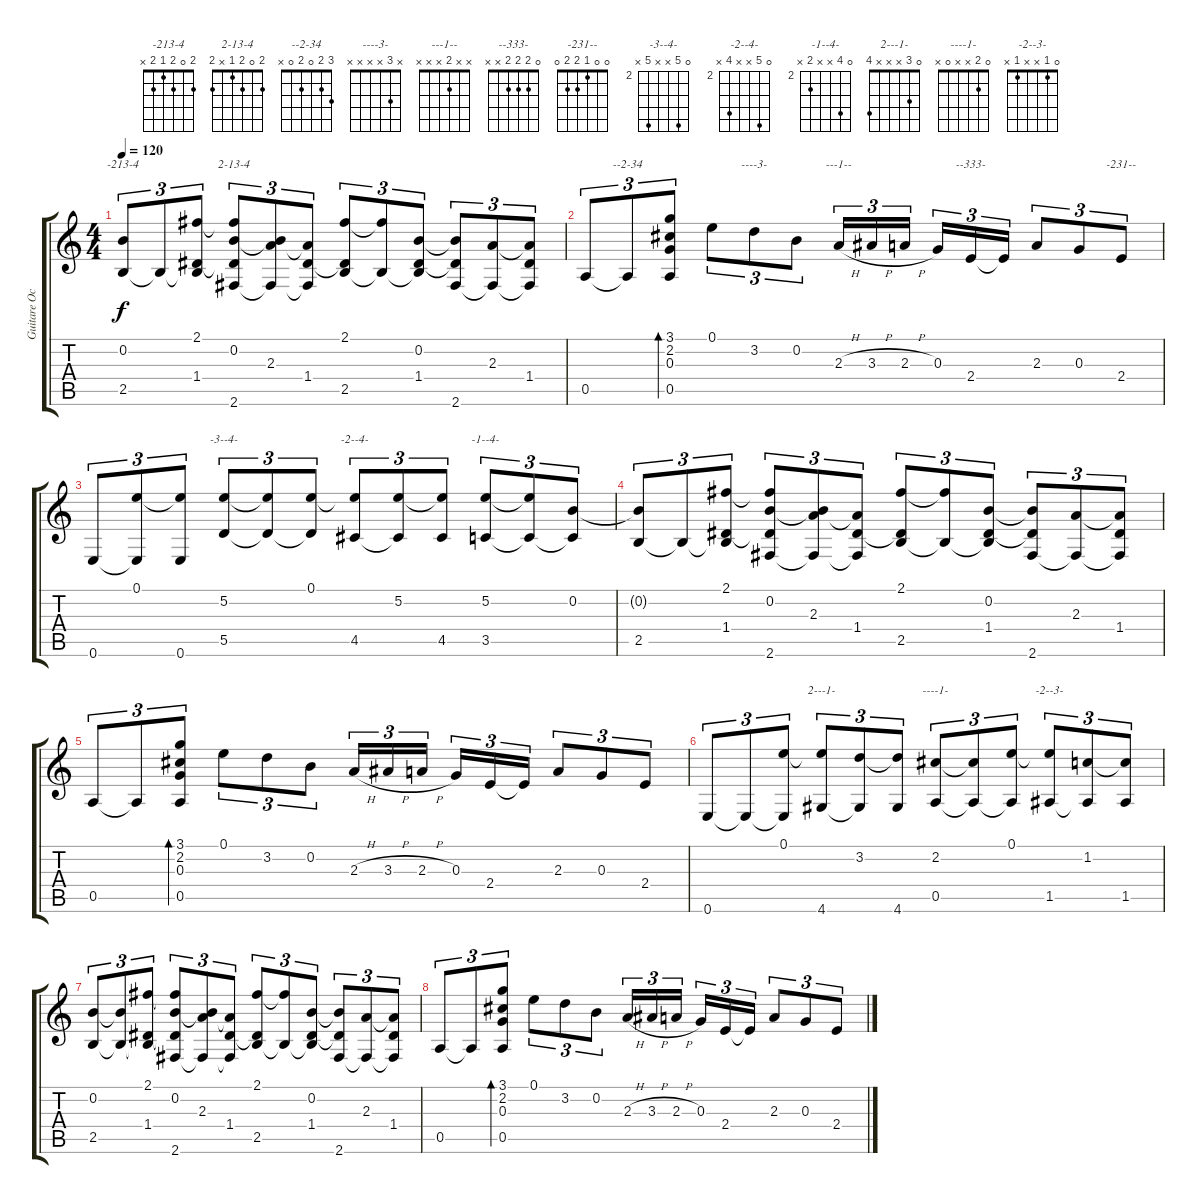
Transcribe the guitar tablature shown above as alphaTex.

\track ("Guitare Octobre 2000" "Guitare Oc") {instrument acousticguitarnylon}
\staff {score tabs}
\tuning (E4 B3 G3 D3 A2 E2) {hide}
\chord ("-213-4" 2 0 2 1 2 x)
\chord ("2-13-4" 2 0 2 1 x 2)
\chord ("--2-34" 3 2 0 2 0 x)
\chord ("----3-" x 3 x x x x)
\chord ("---1--" x x 2 x x x)
\chord ("--333-" 0 2 2 2 x x)
\chord ("-231--" 0 0 1 2 2 0)
\chord ("-3--4-" 0 6 x x 6 x) {firstfret 2}
\chord ("-2--4-" 0 6 x x 5 x) {firstfret 2}
\chord ("-1--4-" 0 5 x x 3 x) {firstfret 2}
\chord ("2---1-" 0 3 x x x 4)
\chord ("----1-" 0 2 x x 0 x)
\chord ("-2--3-" 0 1 x x 1 x)
\ts (4 4)
\tempo 120
\clef g2
\ks c
(0.2{t} 2.5).8{tu (3 2) ch "-213-4" dy f} 2.5{t}.8{tu (3 2)} (2.1 1.4 2.5{t}).8{tu (3 2)} (2.1{t} 0.2 1.4{t} 2.6).8{tu (3 2) ch "2-13-4"} (0.2{t} 2.3 2.6{t}).8{tu (3 2)} (2.3{t} 1.4 2.6{t}).8{tu (3 2)} (2.1 1.4{t} 2.5).8{tu (3 2)} (2.1{t} 2.5{t}).8{tu (3 2)} (0.2 1.4 2.5{t}).8{tu (3 2)} (0.2{t} 1.4{t} 2.6).8{tu (3 2)} (2.3 2.6{t}).8{tu (3 2)} (2.3{t} 1.4 2.6{t}).8{tu (3 2)} |
0.5.8{tu (3 2)} 0.5{t}.8{tu (3 2) ch "--2-34"} (3.1 2.2 0.3 0.5).8{tu (3 2) bd 120} 0.1.8{tu (3 2)} 3.2.8{tu (3 2) ch "----3-"} 0.2.8{tu (3 2)} 2.3{h}.16{tu (3 2) ch "---1--"} 3.3{h}.16{tu (3 2)} 2.3{h}.16{tu (3 2)} 0.3.16{tu (3 2)} 2.4.16{tu (3 2) ch "--333-"} 2.4{t}.16{tu (3 2)} 2.3.8{tu (3 2)} 0.3.8{tu (3 2)} 2.4.8{tu (3 2) ch "-231--"} |
0.6.8{tu (3 2)} (0.1 0.6{t}).8{tu (3 2)} (0.1{t} 0.6).8{tu (3 2)} (5.2 5.5).8{tu (3 2) ch "-3--4-"} (5.2{t} 5.5{t}).8{tu (3 2)} (0.1 5.5{t}).8{tu (3 2)} (0.1{t} 4.5).8{tu (3 2) ch "-2--4-"} (5.2 4.5{t}).8{tu (3 2)} (5.2{t} 4.5).8{tu (3 2)} (5.2 3.5).8{tu (3 2) ch "-1--4-"} (5.2{t} 3.5{t}).8{tu (3 2)} (0.2 3.5{t}).8{tu (3 2)} |
(0.2{t} 2.5).8{tu (3 2)} 2.5{t}.8{tu (3 2)} (2.1 1.4 2.5{t}).8{tu (3 2)} (2.1{t} 0.2 1.4{t} 2.6).8{tu (3 2)} (0.2{t} 2.3 2.6{t}).8{tu (3 2)} (2.3{t} 1.4 2.6{t}).8{tu (3 2)} (2.1 1.4{t} 2.5).8{tu (3 2)} (2.1{t} 2.5{t}).8{tu (3 2)} (0.2 1.4 2.5{t}).8{tu (3 2)} (0.2{t} 1.4{t} 2.6).8{tu (3 2)} (2.3 2.6{t}).8{tu (3 2)} (2.3{t} 1.4 2.6{t}).8{tu (3 2)} |
0.5.8{tu (3 2)} 0.5{t}.8{tu (3 2)} (3.1 2.2 0.3 0.5).8{tu (3 2) bd 120} 0.1.8{tu (3 2)} 3.2.8{tu (3 2)} 0.2.8{tu (3 2)} 2.3{h}.16{tu (3 2)} 3.3{h}.16{tu (3 2)} 2.3{h}.16{tu (3 2)} 0.3.16{tu (3 2)} 2.4.16{tu (3 2)} 2.4{t}.16{tu (3 2)} 2.3.8{tu (3 2)} 0.3.8{tu (3 2)} 2.4.8{tu (3 2)} |
0.6.8{tu (3 2)} 0.6{t}.8{tu (3 2)} (0.1 0.6{t}).8{tu (3 2)} (0.1{t} 4.6).8{tu (3 2) ch "2---1-"} (3.2 4.6{t}).8{tu (3 2)} (3.2{t} 4.6).8{tu (3 2)} (2.2 0.5).8{tu (3 2) ch "----1-"} (2.2{t} 0.5{t}).8{tu (3 2)} (0.1 0.5{t}).8{tu (3 2)} (0.1{t} 1.5).8{tu (3 2) ch "-2--3-"} (1.2 1.5{t}).8{tu (3 2)} (1.2{t} 1.5).8{tu (3 2)} |
(0.2 2.5).8{tu (3 2)} (0.2{t} 2.5{t}).8{tu (3 2)} (2.1 1.4 2.5{t}).8{tu (3 2)} (2.1{t} 0.2 1.4{t} 2.6).8{tu (3 2)} (0.2{t} 2.3 2.6{t}).8{tu (3 2)} (2.3{t} 1.4 2.6{t}).8{tu (3 2)} (2.1 1.4{t} 2.5).8{tu (3 2)} (2.1{t} 2.5{t}).8{tu (3 2)} (0.2 1.4 2.5{t}).8{tu (3 2)} (0.2{t} 1.4{t} 2.6).8{tu (3 2)} (2.3 2.6{t}).8{tu (3 2)} (2.3{t} 1.4 2.6{t}).8{tu (3 2)} |
0.5.8{tu (3 2)} 0.5{t}.8{tu (3 2)} (3.1 2.2 0.3 0.5).8{tu (3 2) bd 120} 0.1.8{tu (3 2)} 3.2.8{tu (3 2)} 0.2.8{tu (3 2)} 2.3{h}.16{tu (3 2)} 3.3{h}.16{tu (3 2)} 2.3{h}.16{tu (3 2)} 0.3.16{tu (3 2)} 2.4.16{tu (3 2)} 2.4{t}.16{tu (3 2)} 2.3.8{tu (3 2)} 0.3.8{tu (3 2)} 2.4.8{tu (3 2)}
